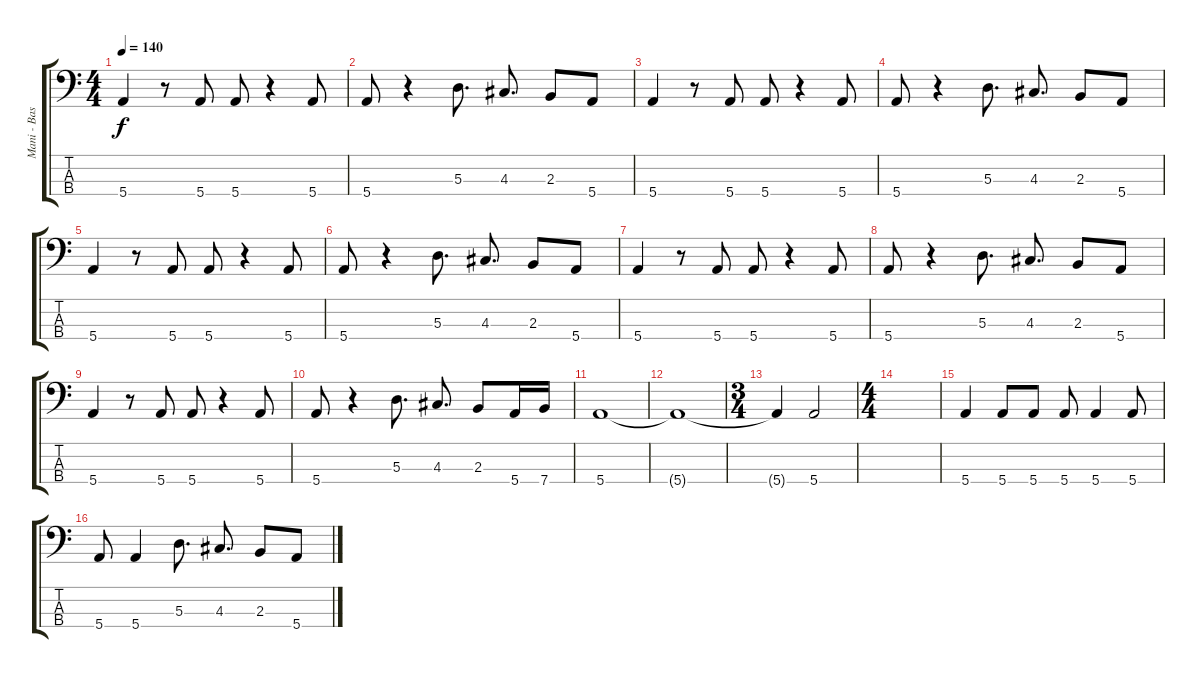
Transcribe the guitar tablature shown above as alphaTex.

\track ("Mani - Bass" "Mani - Bas") {instrument electricbassfinger}
\staff {score tabs}
\tuning (G2 D2 A1 E1) {hide}
\ts (4 4)
\tempo 140
\clef f4
\ks c
5.4.4{dy f} r.8 5.4.8 5.4.8 r.4 5.4.8 |
5.4.8 r.4 5.3.8{d} 4.3.8{d} 2.3.8 5.4.8 |
5.4.4 r.8 5.4.8 5.4.8 r.4 5.4.8 |
5.4.8 r.4 5.3.8{d} 4.3.8{d} 2.3.8 5.4.8 |
5.4.4 r.8 5.4.8 5.4.8 r.4 5.4.8 |
5.4.8 r.4 5.3.8{d} 4.3.8{d} 2.3.8 5.4.8 |
5.4.4 r.8 5.4.8 5.4.8 r.4 5.4.8 |
5.4.8 r.4 5.3.8{d} 4.3.8{d} 2.3.8 5.4.8 |
5.4.4 r.8 5.4.8 5.4.8 r.4 5.4.8 |
5.4.8 r.4 5.3.8{d} 4.3.8{d} 2.3.8 5.4.16 7.4.16 |
5.4.1 |
5.4{t}.1 |
\ts (3 4)
5.4{t}.4 5.4.2 |
\ts (4 4)
|
5.4.4 5.4.8 5.4.8 5.4.8 5.4.4 5.4.8 |
5.4.8 5.4.4 5.3.8{d} 4.3.8{d} 2.3.8 5.4.8
